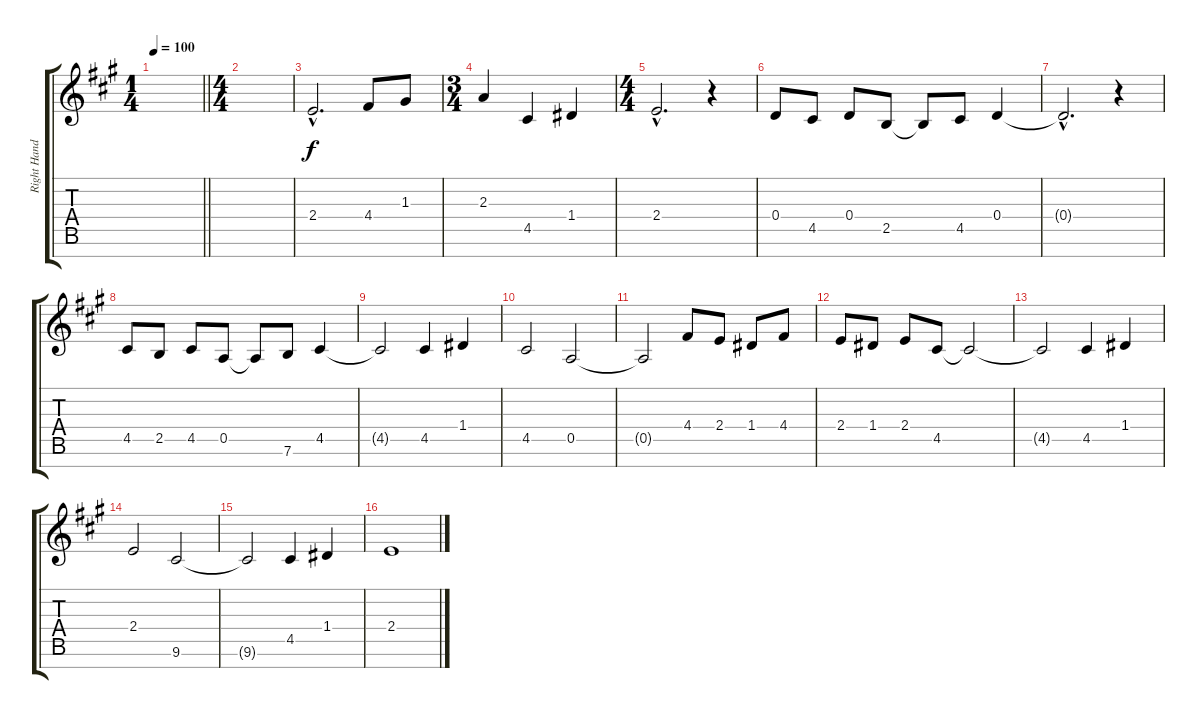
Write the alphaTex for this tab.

\track ("Right Hand" "Right Hand") {instrument acousticgrandpiano}
\staff {score tabs}
\tuning (E5 B4 G4 D4 A3 E3 B2) {hide}
\ts (1 4)
\tempo 100
\clef g2
\barLineRight lightlight
\ks a
|
\ts (4 4)
|
2.4{hac}.2{d} 4.4.8 1.3.8 |
\ts (3 4)
2.3.4 4.5.4 1.4.4 |
\ts (4 4)
2.4{hac}.2{d} r.4 |
0.4.8 4.5.8 0.4.8 2.5.8 2.5{t}.8 4.5.8 0.4.4 |
0.4{hac t}.2{d} r.4 |
4.5.8 2.5.8 4.5.8 0.5.8 0.5{t}.8 7.6.8 4.5.4 |
4.5{t}.2 4.5.4 1.4.4 |
4.5.2 0.5.2 |
0.5{t}.2 4.4.8 2.4.8 1.4.8 4.4.8 |
2.4.8 1.4.8 2.4.8 4.5.8 4.5{t}.2 |
4.5{t}.2 4.5.4 1.4.4 |
2.4.2 9.6.2 |
9.6{t}.2 4.5.4 1.4.4 |
2.4.1
